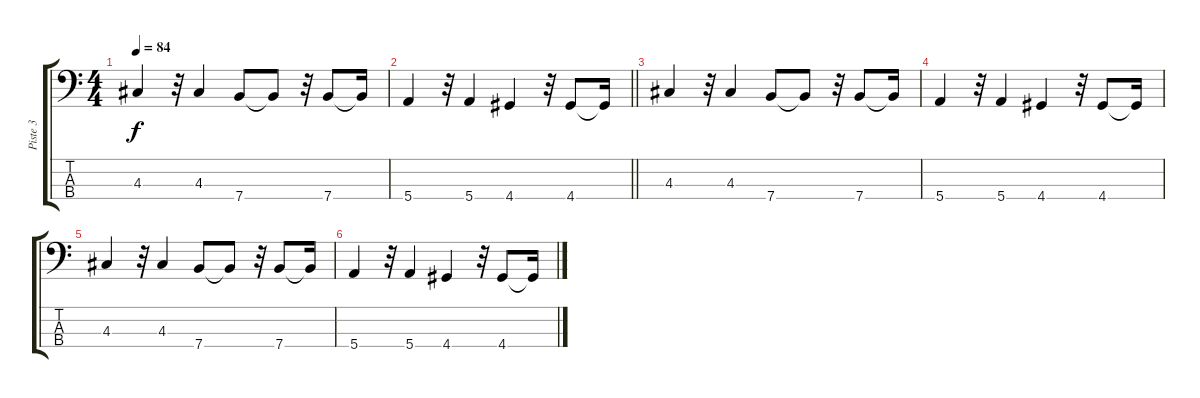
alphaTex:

\track ("Piste 3" "Piste 3") {instrument electricbassfinger}
\staff {score tabs}
\tuning (G2 D2 A1 E1) {hide}
\ts (4 4)
\tempo 84
\clef f4
\ks c
4.3.4{dy f} r.32 4.3.4 7.4.8 7.4{t}.8 r.32 7.4.8 7.4{t}.16 |
\barLineRight lightlight
5.4.4 r.32 5.4.4 4.4.4 r.32 4.4.8 4.4{t}.16 |
4.3.4 r.32 4.3.4 7.4.8 7.4{t}.8 r.32 7.4.8 7.4{t}.16 |
5.4.4 r.32 5.4.4 4.4.4 r.32 4.4.8 4.4{t}.16 |
4.3.4 r.32 4.3.4 7.4.8 7.4{t}.8 r.32 7.4.8 7.4{t}.16 |
5.4.4 r.32 5.4.4 4.4.4 r.32 4.4.8 4.4{t}.16
